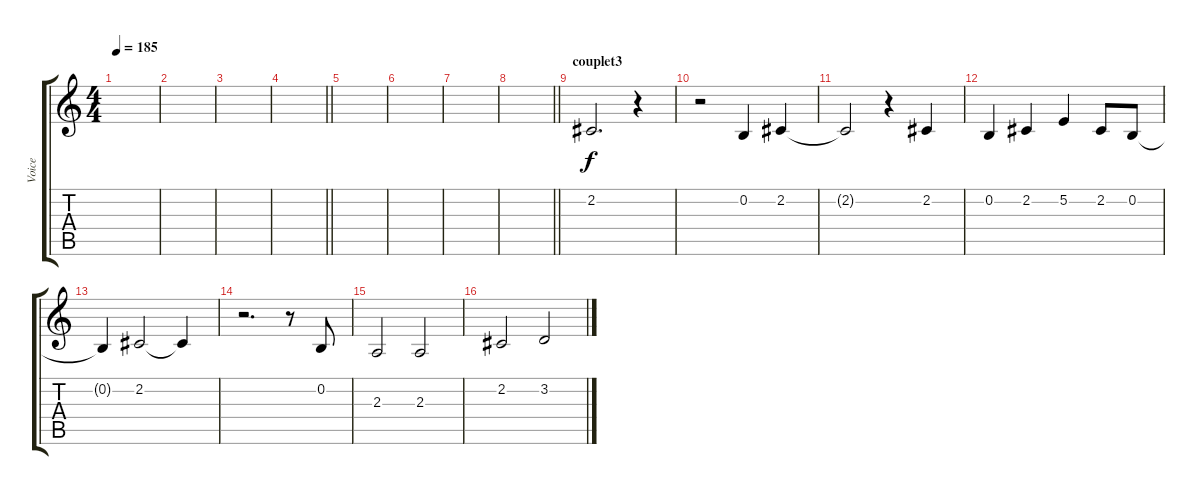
\track ("Voice" "Voice") {instrument oboe}
\staff {score tabs}
\tuning (E4 B3 G3 D3 A2 E2) {hide}
\ts (4 4)
\tempo 185
\clef g2
\ks c
|
|
|
\barLineRight lightlight
|
|
|
|
\barLineRight lightlight
|
\section ("" "couplet3")
2.2.2{d} r.4 |
r.2 0.2.4 2.2.4 |
2.2{t}.2 r.4 2.2.4 |
0.2.4 2.2.4 5.2.4 2.2.8 0.2.8 |
0.2{t}.4 2.2.2 2.2{t}.4 |
r.2{d} r.8 0.2.8 |
2.3.2 2.3.2 |
2.2.2 3.2.2
